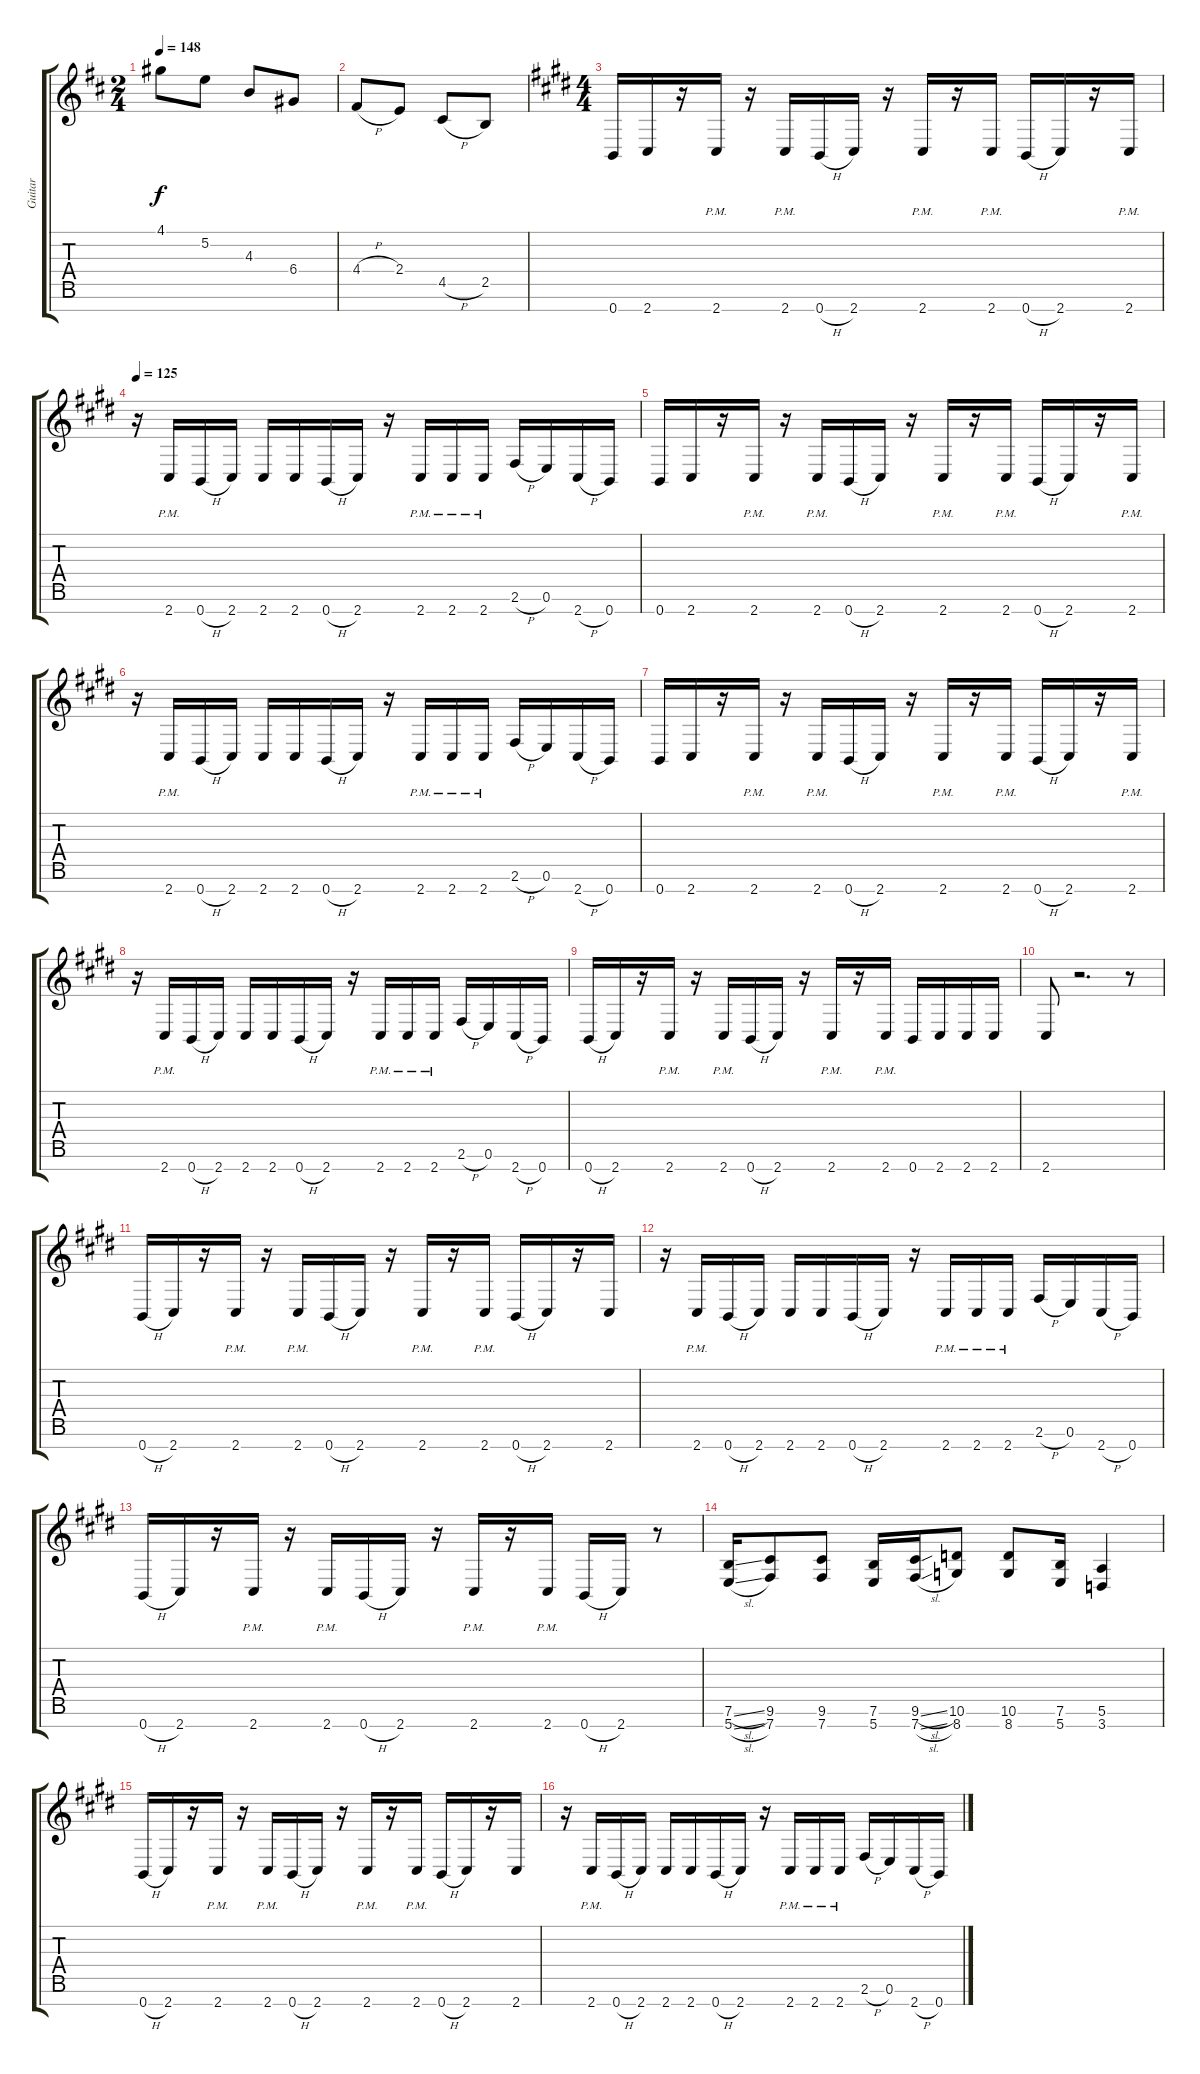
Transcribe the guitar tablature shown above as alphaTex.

\track ("Guitar" "Guitar") {instrument distortionguitar}
\staff {score tabs}
\tuning (E4 B3 G3 D3 A2 E2 B1) {hide}
\ts (2 4)
\tempo 148
\clef g2
\ks d
4.1.8{dy f} 5.2.8 4.3.8 6.4.8 |
4.4{h}.8 2.4.8 4.5{h}.8 2.5.8 |
\ts (4 4)
\ks e
0.7.16 2.7.16 r.16 2.7{pm}.16 r.16 2.7{pm}.16 0.7{h}.16 2.7.16 r.16 2.7{pm}.16 r.16 2.7{pm}.16 0.7{h}.16 2.7.16 r.16 2.7{pm}.16 |
\tempo 125
r.16 2.7{pm}.16 0.7{h}.16 2.7.16 2.7.16 2.7.16 0.7{h}.16 2.7.16 r.16 2.7{pm}.16 2.7{pm}.16 2.7{pm}.16 2.6{h}.16 0.6.16 2.7{h}.16 0.7.16 |
0.7.16 2.7.16 r.16 2.7{pm}.16 r.16 2.7{pm}.16 0.7{h}.16 2.7.16 r.16 2.7{pm}.16 r.16 2.7{pm}.16 0.7{h}.16 2.7.16 r.16 2.7{pm}.16 |
r.16 2.7{pm}.16 0.7{h}.16 2.7.16 2.7.16 2.7.16 0.7{h}.16 2.7.16 r.16 2.7{pm}.16 2.7{pm}.16 2.7{pm}.16 2.6{h}.16 0.6.16 2.7{h}.16 0.7.16 |
0.7.16 2.7.16 r.16 2.7{pm}.16 r.16 2.7{pm}.16 0.7{h}.16 2.7.16 r.16 2.7{pm}.16 r.16 2.7{pm}.16 0.7{h}.16 2.7.16 r.16 2.7{pm}.16 |
r.16 2.7{pm}.16 0.7{h}.16 2.7.16 2.7.16 2.7.16 0.7{h}.16 2.7.16 r.16 2.7{pm}.16 2.7{pm}.16 2.7{pm}.16 2.6{h}.16 0.6.16 2.7{h}.16 0.7.16 |
0.7{h}.16 2.7.16 r.16 2.7{pm}.16 r.16 2.7{pm}.16 0.7{h}.16 2.7.16 r.16 2.7{pm}.16 r.16 2.7{pm}.16 0.7.16 2.7.16 2.7.16 2.7.16 |
2.7.8 r.2{d} r.8 |
0.7{h}.16 2.7.16 r.16 2.7{pm}.16 r.16 2.7{pm}.16 0.7{h}.16 2.7.16 r.16 2.7{pm}.16 r.16 2.7{pm}.16 0.7{h}.16 2.7.16 r.16 2.7.16 |
r.16 2.7{pm}.16 0.7{h}.16 2.7.16 2.7.16 2.7.16 0.7{h}.16 2.7.16 r.16 2.7{pm}.16 2.7{pm}.16 2.7{pm}.16 2.6{h}.16 0.6.16 2.7{h}.16 0.7.16 |
0.7{h}.16 2.7.16 r.16 2.7{pm}.16 r.16 2.7{pm}.16 0.7{h}.16 2.7.16 r.16 2.7{pm}.16 r.16 2.7{pm}.16 0.7{h}.16 2.7.16 r.8 |
(7.6{sl} 5.7{sl}).16 (9.6 7.7).8 (9.6 7.7).8 (7.6 5.7).16 (9.6{sl} 7.7{sl}).16 (10.6 8.7).8 (10.6 8.7).8 (7.6 5.7).16 (5.6 3.7).4 |
0.7{h}.16 2.7.16 r.16 2.7{pm}.16 r.16 2.7{pm}.16 0.7{h}.16 2.7.16 r.16 2.7{pm}.16 r.16 2.7{pm}.16 0.7{h}.16 2.7.16 r.16 2.7.16 |
r.16 2.7{pm}.16 0.7{h}.16 2.7.16 2.7.16 2.7.16 0.7{h}.16 2.7.16 r.16 2.7{pm}.16 2.7{pm}.16 2.7{pm}.16 2.6{h}.16 0.6.16 2.7{h}.16 0.7.16
